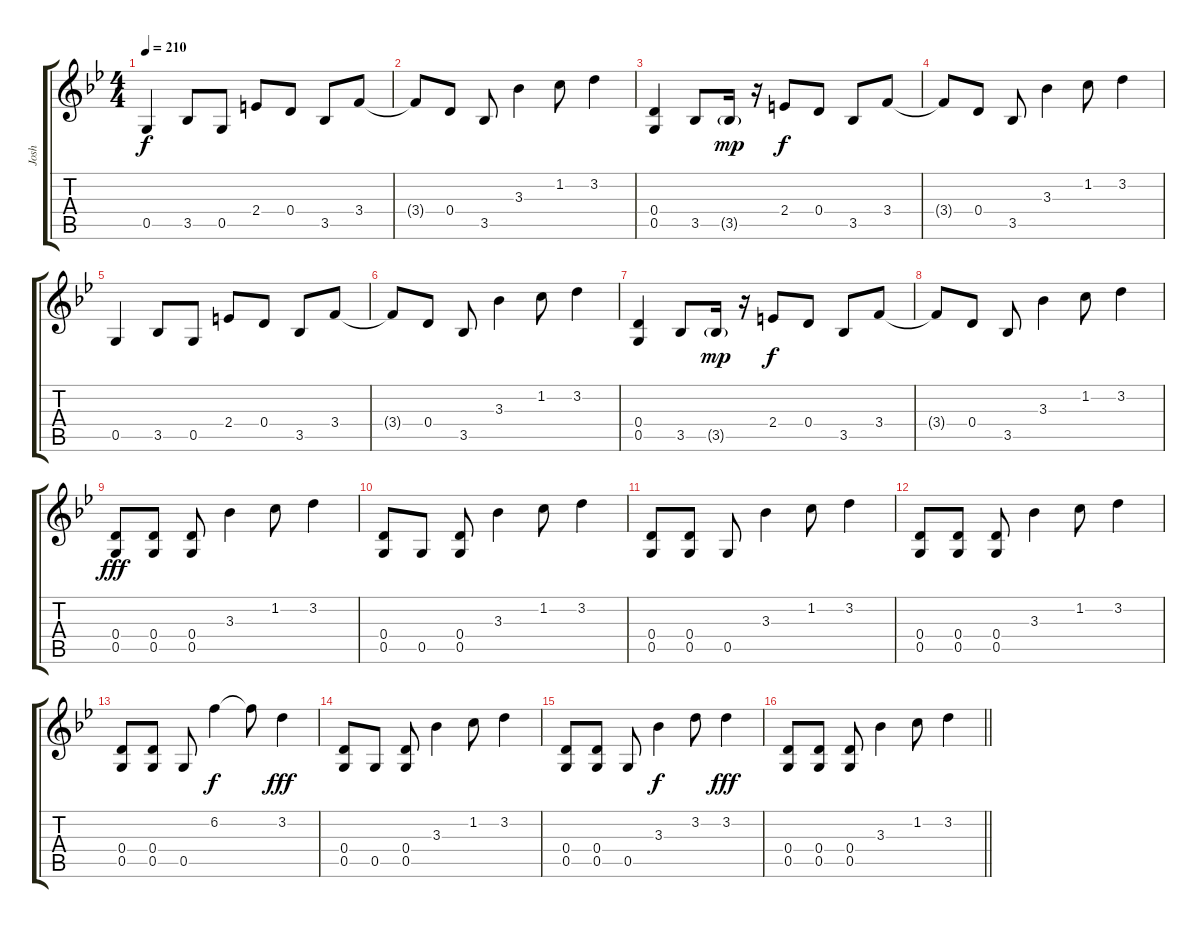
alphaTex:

\track ("Josh" "Josh") {instrument overdrivenguitar}
\staff {score tabs}
\tuning (D4 B3 G3 D3 G2 D2) {hide}
\ts (4 4)
\tempo 210
\clef g2
\ks gminor
0.5.4{dy f} 3.5.8 0.5.8 2.4.8 0.4.8 3.5.8 3.4.8 |
3.4{t}.8 0.4.8 3.5.8 3.3.4 1.2.8 3.2.4 |
(0.4 0.5).4 3.5.8 3.5{g}.16{dy mp} r.16 2.4.8{dy f} 0.4.8 3.5.8 3.4.8 |
3.4{t}.8 0.4.8 3.5.8 3.3.4 1.2.8 3.2.4 |
0.5.4 3.5.8 0.5.8 2.4.8 0.4.8 3.5.8 3.4.8 |
3.4{t}.8 0.4.8 3.5.8 3.3.4 1.2.8 3.2.4 |
(0.4 0.5).4 3.5.8 3.5{g}.16{dy mp} r.16 2.4.8{dy f} 0.4.8 3.5.8 3.4.8 |
3.4{t}.8 0.4.8 3.5.8 3.3.4 1.2.8 3.2.4 |
(0.4 0.5).8{dy fff} (0.4 0.5).8 (0.4 0.5).8 3.3.4 1.2.8 3.2.4 |
(0.4 0.5).8 0.5.8 (0.4 0.5).8 3.3.4 1.2.8 3.2.4 |
(0.4 0.5).8 (0.4 0.5).8 0.5.8 3.3.4 1.2.8 3.2.4 |
(0.4 0.5).8 (0.4 0.5).8 (0.4 0.5).8 3.3.4 1.2.8 3.2.4 |
(0.4 0.5).8 (0.4 0.5).8 0.5.8 6.2.4{dy f} 6.2{t}.8 3.2.4{dy fff} |
(0.4 0.5).8 0.5.8 (0.4 0.5).8 3.3.4 1.2.8 3.2.4 |
(0.4 0.5).8 (0.4 0.5).8 0.5.8 3.3.4{dy f} 3.2.8 3.2.4{dy fff} |
\barLineRight lightlight
(0.4 0.5).8 (0.4 0.5).8 (0.4 0.5).8 3.3.4 1.2.8 3.2.4
